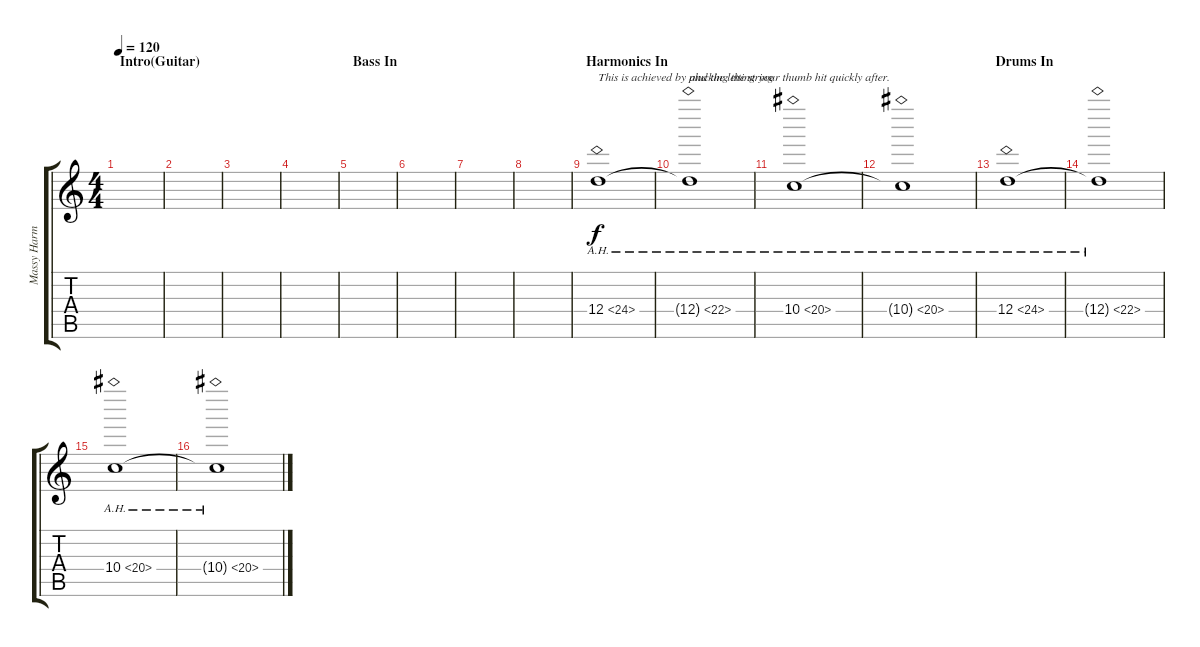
\track ("Massy Harmonics" "Massy Harm") {instrument electricguitarmuted}
\staff {score tabs}
\tuning (E4 B3 G3 D3 A2 E2) {hide}
\ts (4 4)
\section ("" "Intro(Guitar)")
\tempo 120
\clef g2
\ks c
|
|
|
|
\section ("" "Bass In")
|
|
|
|
\section ("" "Harmonics In")
12.4{ah 12}.1{txt "This is achieved by plucking the string"} |
12.4{ah 10 t}.1{txt "and the letting your thumb hit quickly after."} |
10.4{ah 10}.1 |
10.4{ah 10 t}.1 |
\section ("" "Drums In")
12.4{ah 12}.1 |
12.4{ah 10 t}.1 |
10.4{ah 10}.1 |
10.4{ah 10 t}.1
